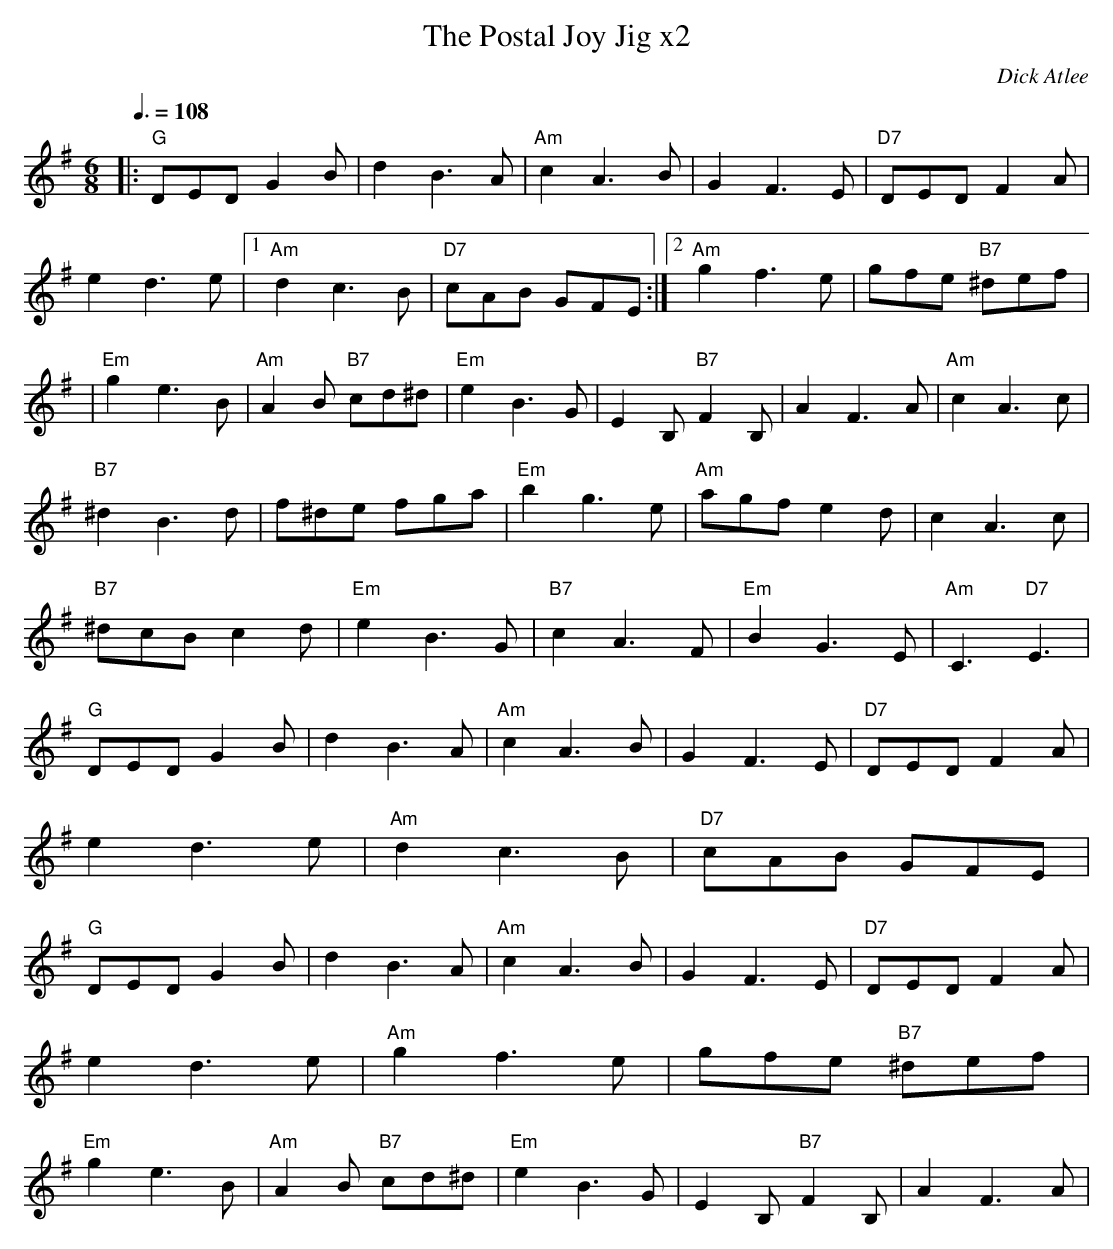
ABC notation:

X:1
T:The Postal Joy Jig x2
M:6/8
L:1/8
Q:3/8=108
C:Dick Atlee
K:G
|: "G" DED G2 B | d2 B3 A | "Am" c2 A3 B | G2 F3 E | "D7" DED F2 A |  !
e2 d3 e |[1 "Am" d2 c3 B |"D7" cAB GFE :|[2 "Am" g2 f3 e | gfe "B7" ^def | !
| "Em" g2 e3 B | "Am" A2 B "B7" cd^d | "Em" e2 B3 G | E2 B, "B7" F2 B, | A2 F3 A
 |
"Am" c2 A3 c | !
"B7" ^d2 B3 d | f^de fga | "Em" b2 g3 e| "Am" agf e2 d | c2 A3 c | !
"B7" ^dcB c2 d | "Em" e2 B3 G | "B7" c2 A3 F | "Em" B2 G3 E | "Am" C3 "D7" E3 |
!
"G" DED G2 B | d2 B3 A | "Am" c2 A3 B | G2 F3 E | "D7" DED F2 A |  !
e2 d3 e |"Am" d2 c3 B |"D7" cAB GFE | !
"G" DED G2 B | d2 B3 A | "Am" c2 A3 B | G2 F3 E | "D7" DED F2 A |  !
e2 d3 e | "Am" g2 f3 e | gfe "B7" ^def |!
"Em" g2 e3 B | "Am" A2 B "B7" cd^d | "Em" e2 B3 G | E2 B, "B7" F2 B, | A2 F3 A |

"Am" c2 A3 c | !
"B7" ^d2 B3 d | f^de fga | "Em" b2 g3 e| "Am" agf e2 d | c2 A3 c | !
"B7" ^dcB c2 d | "Em" e2 B3 G | "B7" c2 A3 F | "Em" B2 G3 E | "Am" C3 "B7" ^D3 |
"Em" E6 ||
